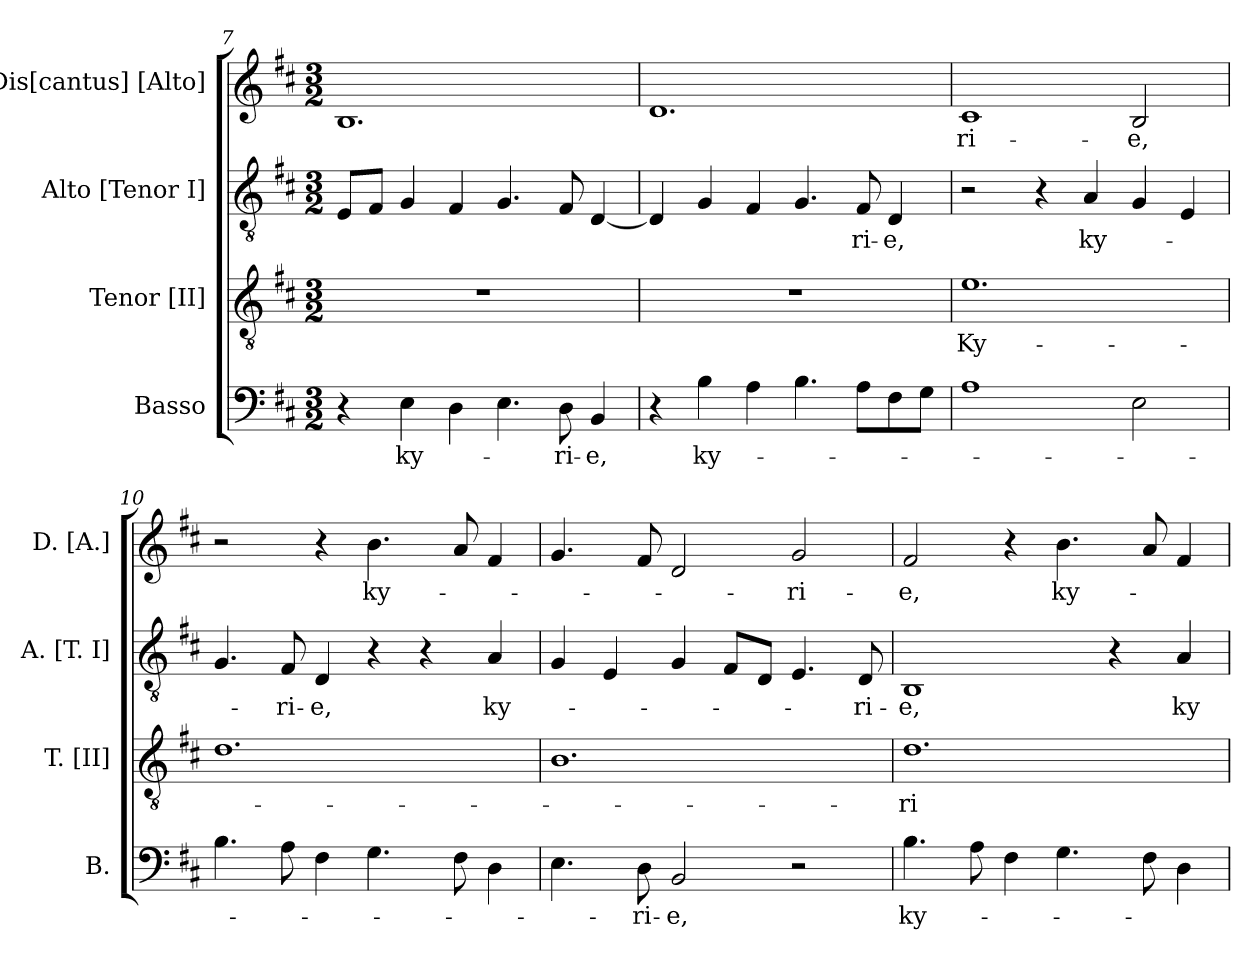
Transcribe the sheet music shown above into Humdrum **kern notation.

**kern	**text	**kern	**text	**kern	**text	**kern	**text
*part4	*part4	*part3	*part3	*part2	*part2	*part1	*part1
*staff4	*staff4	*staff3	*staff3	*staff2	*staff2	*staff1	*staff1
*I"Basso	*	*I"Tenor [II]	*	*I"Alto [Tenor I]	*	*I"Dis[cantus] [Alto]	*
*I'B.	*	*I'T. [II]	*	*I'A. [T. I]	*	*I'D. [A.]	*
*clefF4	*	*clefGv2	*	*clefGv2	*	*clefG2	*
*	*	*ITrd7c12	*	*ITrd7c12	*	*	*
*k[f#c#]	*	*k[f#c#]	*	*k[f#c#]	*	*k[f#c#]	*
*D:	*	*D:	*	*D:	*	*D:	*
*M3/2	*	*M3/2	*	*M3/2	*	*M3/2	*
=7	=7	=7	=7	=7	=7	=7	=7
!	!	!LO:N:vis=1	!	!	!	!	!
4r	.	1.r	.	8EEi/L	.	1.Bi	.
.	.	.	.	8FF#i/J	.	.	.
!	!LO:LY:b:color=#000000	!	!	!	!	!	!
4Ei\	ky-	.	.	4GGi/	.	.	.
4Di\	.	.	.	4FF#i/	.	.	.
4.Ei\	.	.	.	4.GGi/	.	.	.
!	!LO:LY:b:color=#000000	!	!	!	!	!	!
8Di\	-ri-	.	.	8FF#i/	.	.	.
!	!LO:LY:b:color=#000000	!	!	!	!	!	!
4BBi/	-e,	.	.	[<4DDi/	.	.	.
=8	=8	=8	=8	=8	=8	=8	=8
!	!	!LO:N:vis=1	!	!	!	!	!
4r	.	1.r	.	4DDi/]	.	1.di	.
!	!LO:LY:b:color=#000000	!	!	!	!	!	!
4Bi\	ky-	.	.	4GGi/	.	.	.
4Ai\	.	.	.	4FF#i/	.	.	.
4.Bi\	.	.	.	4.GGi/	.	.	.
!	!	!	!	!	!LO:LY:b:color=#000000	!	!
8Ai\L	.	.	.	8FF#i/	-ri-	.	.
!	!	!	!	!	!LO:LY:b:color=#000000	!	!
8F#i\	.	.	.	4DDi/	-e,	.	.
8Gi\J	.	.	.	.	.	.	.
=9	=9	=9	=9	=9	=9	=9	=9
!	!	!	!LO:LY:b:color=#000000	!	!	!	!
!	!	!	!	!	!	!	!LO:LY:b:color=#000000
1Ai	.	1.Ei	Ky-	2r	.	1c#i	-ri-
.	.	.	.	4r	.	.	.
!	!	!	!	!	!LO:LY:b:color=#000000	!	!
.	.	.	.	4AAi/	ky-	.	.
!	!	!	!	!	!	!	!LO:LY:b:color=#000000
2Ei\	.	.	.	4GGi/	.	2Bi/	-e,
.	.	.	.	4EEi/	.	.	.
=10	=10	=10	=10	=10	=10	=10	=10
4.Bi\	.	1.Di	.	4.GGi/	.	2r	.
!	!	!	!	!	!LO:LY:b:color=#000000	!	!
8Ai\	.	.	.	8FF#i/	-ri-	.	.
!	!	!	!	!	!LO:LY:b:color=#000000	!	!
4F#i\	.	.	.	4DDi/	-e,	4r	.
!	!	!	!	!	!	!	!LO:LY:b:color=#000000
4.Gi\	.	.	.	4r	.	4.bi\	ky-
.	.	.	.	4r	.	.	.
8F#i\	.	.	.	.	.	8ai/	.
!	!	!	!	!	!LO:LY:b:color=#000000	!	!
4Di\	.	.	.	4AAi/	ky-	4f#i/	.
!!LO:LB:g=z
=11	=11	=11	=11	=11	=11	=11	=11
4.Ei\	.	1.BBi	.	4GGi/	.	4.gi/	.
.	.	.	.	4EEi/	.	.	.
!	!LO:LY:b:color=#000000	!	!	!	!	!	!
8Di\	-ri-	.	.	.	.	8f#i/	.
!	!LO:LY:b:color=#000000	!	!	!	!	!	!
2BBi/	-e,	.	.	4GGi/	.	2di/	.
.	.	.	.	8FF#i/L	.	.	.
.	.	.	.	8DDi/J	.	.	.
!	!	!	!	!	!	!	!LO:LY:b:color=#000000
2r	.	.	.	4.EEi/	.	2gi/	-ri-
!	!	!	!	!	!LO:LY:b:color=#000000	!	!
.	.	.	.	8DDi/	-ri-	.	.
=12	=12	=12	=12	=12	=12	=12	=12
!	!LO:LY:b:color=#000000	!	!	!	!	!	!
!	!	!	!LO:LY:b:color=#000000	!	!	!	!
!	!	!	!	!	!LO:LY:b:color=#000000	!	!
!	!	!	!	!	!	!	!LO:LY:b:color=#000000
4.Bi\	ky-	1.Di	-ri-	1BBBi	-e,	2f#i/	-e,
8Ai\	.	.	.	.	.	.	.
4F#i\	.	.	.	.	.	4r	.
!	!	!	!	!	!	!	!LO:LY:b:color=#000000
4.Gi\	.	.	.	.	.	4.bi\	ky-
.	.	.	.	4r	.	.	.
8F#i\	.	.	.	.	.	8ai/	.
!	!	!	!	!	!LO:LY:b:color=#000000	!	!
4Di\	.	.	.	4AAi/	ky-	4f#i/	.
=	=	=	=	=	=	=	=
*-	*-	*-	*-	*-	*-	*-	*-
